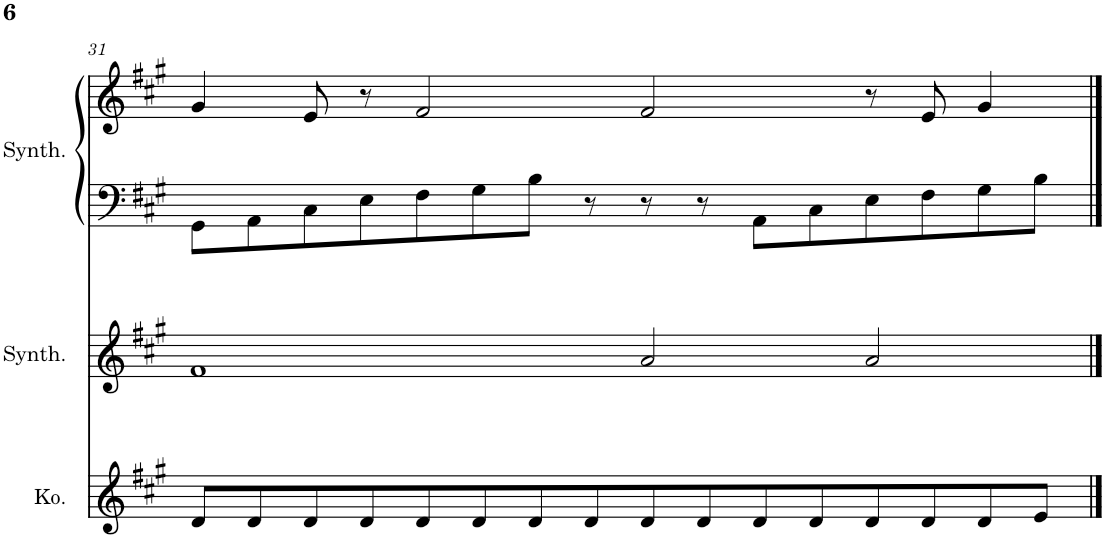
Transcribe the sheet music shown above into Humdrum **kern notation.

**kern	**kern	**kern	**kern
*part3	*part2	*part1	*part1
*staff4	*staff3	*staff2	*staff1
*I"Koto	*I"Sine Synthesizer	*I"Square Synthesizer	*
*I'Ko.	*I'Synth.	*I'Synth.	*
!!LO:PB:g=z
*clefG2	*clefG2	*clefF4	*clefG2
*k[f#c#g#]	*k[f#c#g#]	*k[f#c#g#]	*k[f#c#g#]
*M8/4	*M8/4	*M8/4	*M8/4
=31	=31	=31	=31
8d/L	1f#	8GG#\L	4g#/
8d/	.	8AA\	.
8d/	.	8C#\	8e/
8d/	.	8E\	8r
8d/	.	8F#\	2f#/
8d/	.	8G#\	.
8d/	.	8B\J	.
8d/	.	8r	.
8d/	2a/	8r	2f#/
8d/	.	8r	.
8d/	.	8AA\L	.
8d/	.	8C#\	.
8d/	2a/	8E\	8r
8d/	.	8F#\	8e/
8d/	.	8G#\	4g#/
8e/J	.	8B\J	.
==	==	==	==
*-	*-	*-	*-
